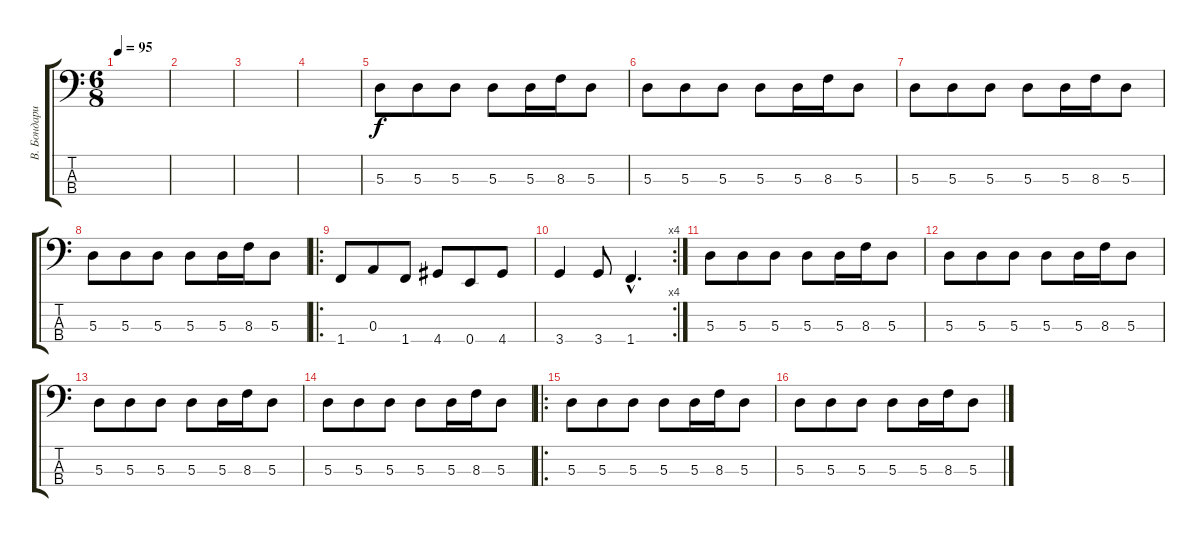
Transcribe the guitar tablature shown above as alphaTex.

\track ("В. Бондарик" "В. Бондари") {instrument electricbasspick}
\staff {score tabs}
\tuning (G2 D2 A1 E1) {hide}
\ts (6 8)
\tempo 95
\clef f4
\ks c
|
|
|
|
5.3.8 5.3.8 5.3.8 5.3.8 5.3.16 8.3.16 5.3.8 |
5.3.8 5.3.8 5.3.8 5.3.8 5.3.16 8.3.16 5.3.8 |
5.3.8 5.3.8 5.3.8 5.3.8 5.3.16 8.3.16 5.3.8 |
5.3.8 5.3.8 5.3.8 5.3.8 5.3.16 8.3.16 5.3.8 |
\ro
1.4.8 0.3.8 1.4.8 4.4.8 0.4.8 4.4.8 |
\rc 4
3.4.4 3.4.8 1.4{hac}.4{d} |
5.3.8 5.3.8 5.3.8 5.3.8 5.3.16 8.3.16 5.3.8 |
5.3.8 5.3.8 5.3.8 5.3.8 5.3.16 8.3.16 5.3.8 |
5.3.8 5.3.8 5.3.8 5.3.8 5.3.16 8.3.16 5.3.8 |
5.3.8 5.3.8 5.3.8 5.3.8 5.3.16 8.3.16 5.3.8 |
\ro
5.3.8 5.3.8 5.3.8 5.3.8 5.3.16 8.3.16 5.3.8 |
5.3.8 5.3.8 5.3.8 5.3.8 5.3.16 8.3.16 5.3.8
